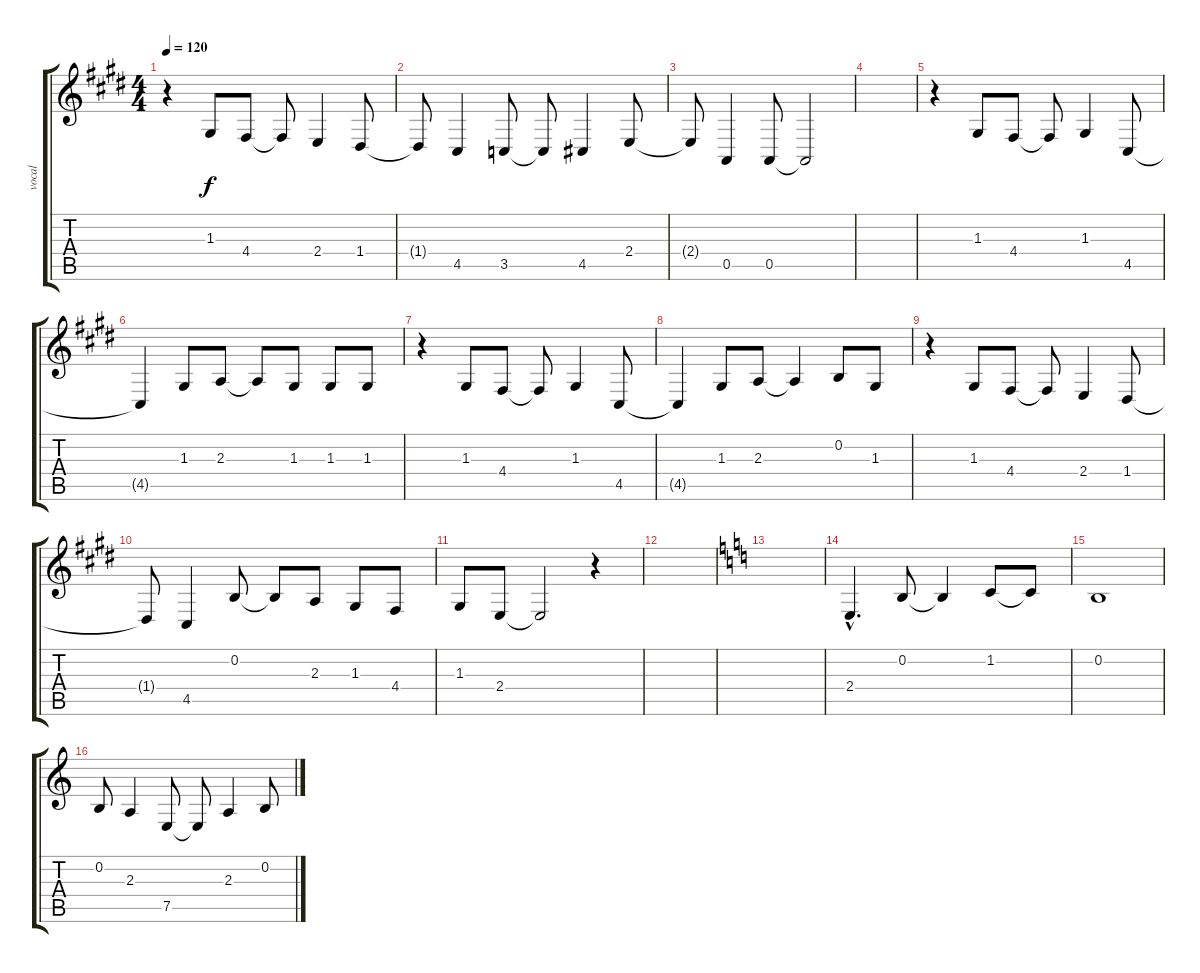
\track ("vocal" "vocal") {instrument reedorgan}
\staff {score tabs}
\tuning (E4 B3 G3 D3 A2 E2) {hide}
\ts (4 4)
\tempo 120
\clef g2
\ks e
r.4{dy f} 1.3.8 4.4.8 4.4{t}.8 2.4.4 1.4.8 |
1.4{t}.8 4.5.4 3.5.8 3.5{t}.8 4.5.4 2.4.8 |
2.4{t}.8 0.5.4 0.5.8 0.5{t}.2 |
|
r.4 1.3.8 4.4.8 4.4{t}.8 1.3.4 4.5.8 |
4.5{t}.4 1.3.8 2.3.8 2.3{t}.8 1.3.8 1.3.8 1.3.8 |
r.4 1.3.8 4.4.8 4.4{t}.8 1.3.4 4.5.8 |
4.5{t}.4 1.3.8 2.3.8 2.3{t}.4 0.2.8 1.3.8 |
r.4 1.3.8 4.4.8 4.4{t}.8 2.4.4 1.4.8 |
1.4{t}.8 4.5.4 0.2.8 0.2{t}.8 2.3.8 1.3.8 4.4.8 |
1.3.8 2.4.8 2.4{t}.2 r.4 |
|
\ks c
|
2.4{hac}.4{d} 0.2.8 0.2{t}.4 1.2.8 1.2{t}.8 |
0.2.1 |
0.2.8 2.3.4 7.5.8 7.5{t}.8 2.3.4 0.2.8
